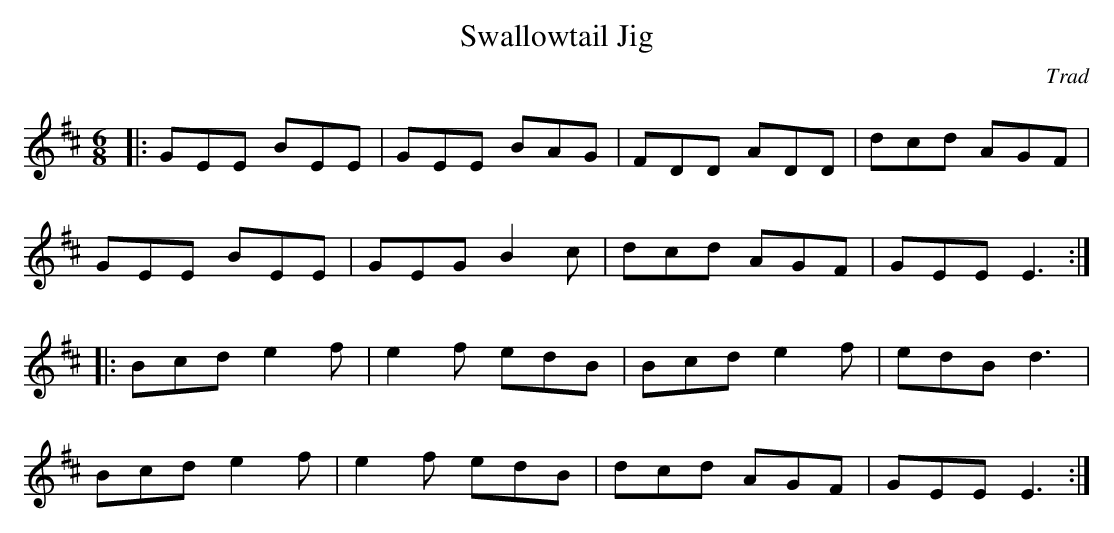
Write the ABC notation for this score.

X:1
T:Swallowtail Jig
C:Trad
M:6/8
L:1/8
K:D
|:GEE BEE|GEE BAG|FDD ADD|dcd AGF|
GEE BEE|GEG B2c|dcd AGF|GEE E3:|
|:Bcd e2f|e2f edB|Bcd e2f|edB d3|
Bcd e2f|e2f edB|dcd AGF|GEE E3:|
